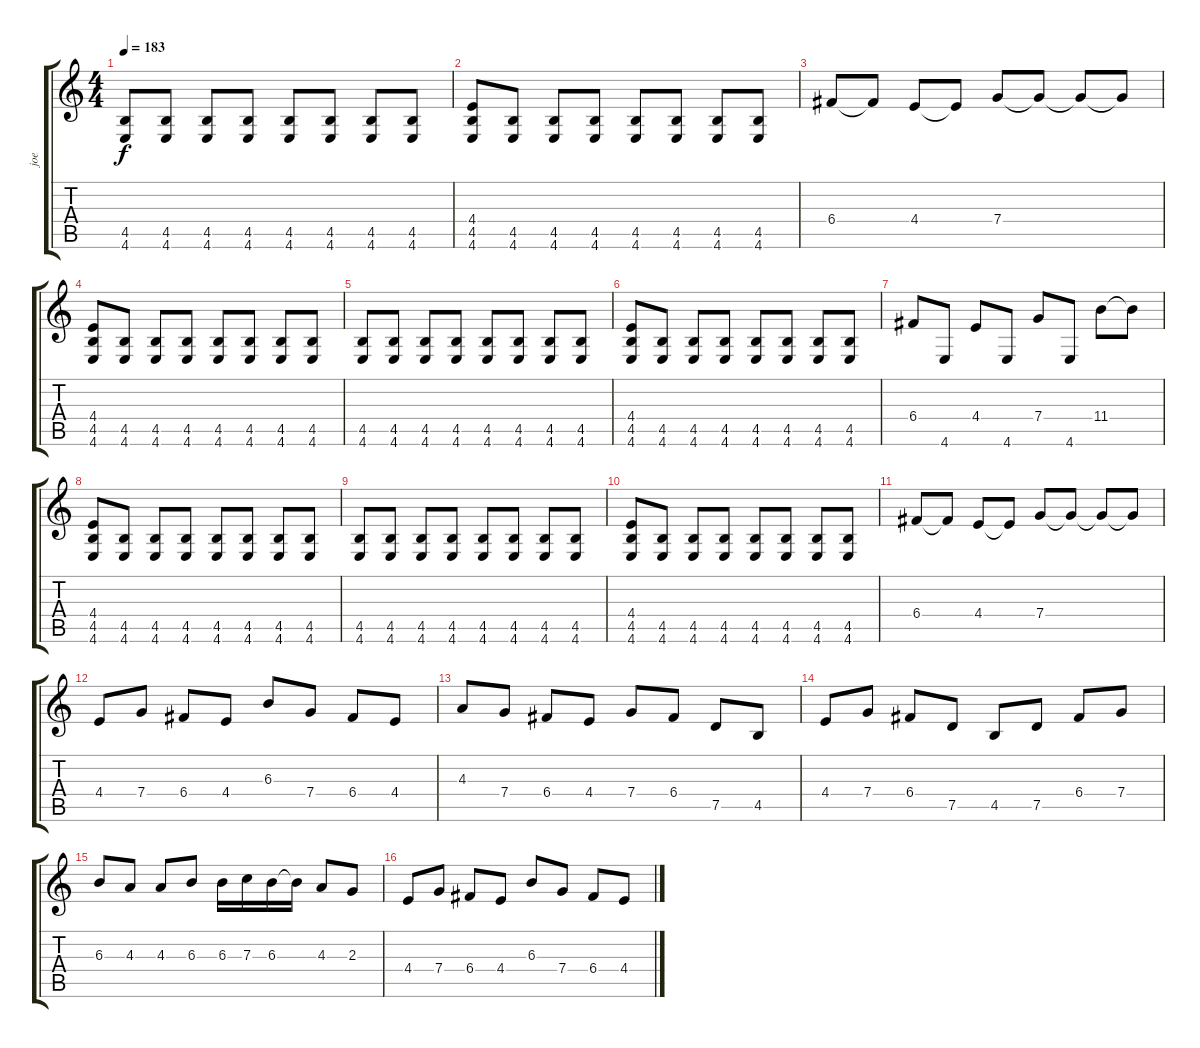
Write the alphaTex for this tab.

\track ("joe" "joe") {instrument distortionguitar}
\staff {score tabs}
\tuning (D4 A3 F3 C3 G2 C2) {hide}
\ts (4 4)
\tempo 183
\clef g2
\ks c
(4.5 4.6).8{dy f} (4.5 4.6).8 (4.5 4.6).8 (4.5 4.6).8 (4.5 4.6).8 (4.5 4.6).8 (4.5 4.6).8 (4.5 4.6).8 |
(4.4 4.5 4.6).8 (4.5 4.6).8 (4.5 4.6).8 (4.5 4.6).8 (4.5 4.6).8 (4.5 4.6).8 (4.5 4.6).8 (4.5 4.6).8 |
6.4.8 6.4{t}.8 4.4.8 4.4{t}.8 7.4.8 7.4{t}.8 7.4{t}.8 7.4{t}.8 |
(4.4 4.5 4.6).8 (4.5 4.6).8 (4.5 4.6).8 (4.5 4.6).8 (4.5 4.6).8 (4.5 4.6).8 (4.5 4.6).8 (4.5 4.6).8 |
(4.5 4.6).8 (4.5 4.6).8 (4.5 4.6).8 (4.5 4.6).8 (4.5 4.6).8 (4.5 4.6).8 (4.5 4.6).8 (4.5 4.6).8 |
(4.4 4.5 4.6).8 (4.5 4.6).8 (4.5 4.6).8 (4.5 4.6).8 (4.5 4.6).8 (4.5 4.6).8 (4.5 4.6).8 (4.5 4.6).8 |
6.4.8 4.6.8 4.4.8 4.6.8 7.4.8 4.6.8 11.4.8 11.4{t}.8 |
(4.4 4.5 4.6).8 (4.5 4.6).8 (4.5 4.6).8 (4.5 4.6).8 (4.5 4.6).8 (4.5 4.6).8 (4.5 4.6).8 (4.5 4.6).8 |
(4.5 4.6).8 (4.5 4.6).8 (4.5 4.6).8 (4.5 4.6).8 (4.5 4.6).8 (4.5 4.6).8 (4.5 4.6).8 (4.5 4.6).8 |
(4.4 4.5 4.6).8 (4.5 4.6).8 (4.5 4.6).8 (4.5 4.6).8 (4.5 4.6).8 (4.5 4.6).8 (4.5 4.6).8 (4.5 4.6).8 |
6.4.8 6.4{t}.8 4.4.8 4.4{t}.8 7.4.8 7.4{t}.8 7.4{t}.8 7.4{t}.8 |
4.4.8 7.4.8 6.4.8 4.4.8 6.3.8 7.4.8 6.4.8 4.4.8 |
4.3.8 7.4.8 6.4.8 4.4.8 7.4.8 6.4.8 7.5.8 4.5.8 |
4.4.8 7.4.8 6.4.8 7.5.8 4.5.8 7.5.8 6.4.8 7.4.8 |
6.3.8 4.3.8 4.3.8 6.3.8 6.3.16 7.3.16 6.3.16 6.3{t}.16 4.3.8 2.3.8 |
4.4.8 7.4.8 6.4.8 4.4.8 6.3.8 7.4.8 6.4.8 4.4.8
